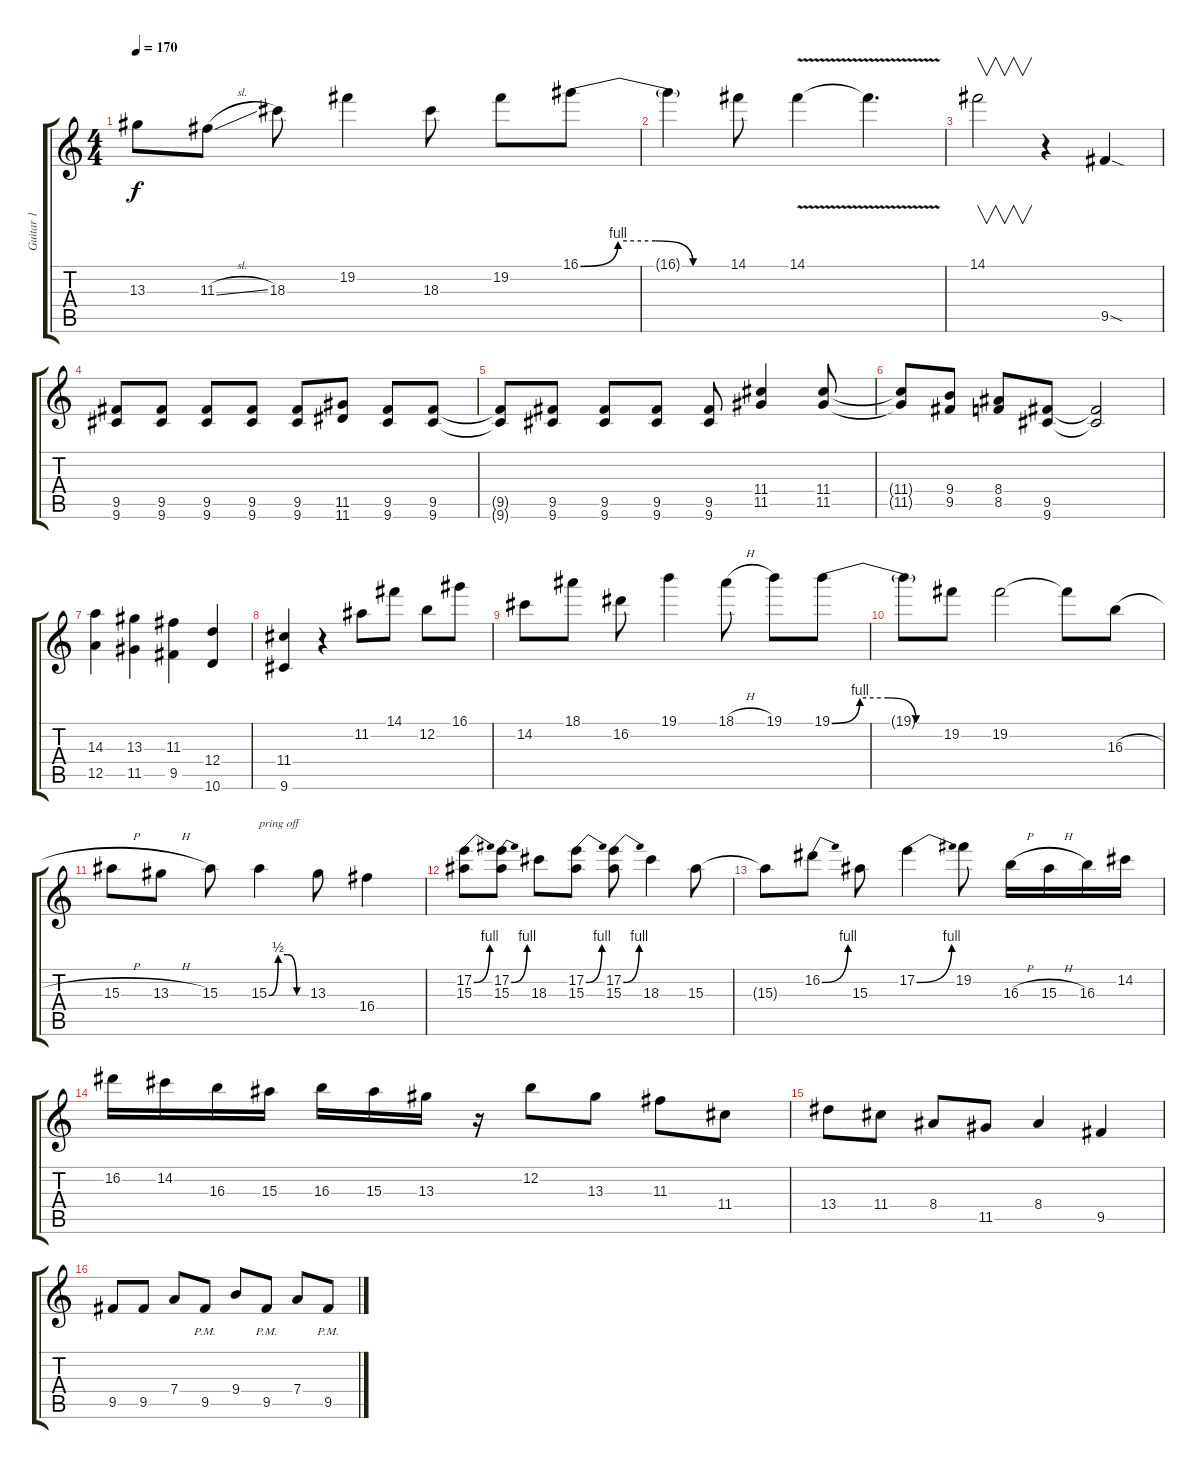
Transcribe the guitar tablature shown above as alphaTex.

\track ("Guitar 1" "Guitar 1") {instrument distortionguitar}
\staff {score tabs}
\tuning (E4 B3 G3 D3 A2 E2) {hide}
\ts (4 4)
\tempo 170
\clef g2
\ks c
13.3.8{dy f} 11.3{sl}.8 18.3.8 19.2.4 18.3.8 19.2.8 16.1{be (custom 0 0 15 4 30 4 45 0 60 0)}.8 |
16.1{t}.4 14.1.8 14.1{v}.4 14.1{t}.4{d} |
14.1.2{v} r.4 9.5{sod}.4 |
(9.5 9.6).8 (9.5 9.6).8 (9.5 9.6).8 (9.5 9.6).8 (9.5 9.6).8 (11.5 11.6).8 (9.5 9.6).8 (9.5 9.6).8 |
(9.5{t} 9.6{t}).8 (9.5 9.6).8 (9.5 9.6).8 (9.5 9.6).8 (9.5 9.6).8 (11.4 11.5).4 (11.4 11.5).8 |
(11.4{t} 11.5{t}).8 (9.4 9.5).8 (8.4 8.5).8 (9.5 9.6).8 (9.5{t} 9.6{t}).2 |
(14.3 12.5).4 (13.3 11.5).4 (11.3 9.5).4 (12.4 10.6).4 |
(11.4 9.6).4 r.4 11.2.8 14.1.8 12.2.8 16.1.8 |
14.2.8 18.1.8 16.2.8 19.1.4 18.1{h}.8 19.1.8 19.1{be (custom 0 0 15 4 30 4 45 0 60 0)}.8 |
19.1{t}.8 19.2.8 19.2.2 19.2{t}.8 16.3{h}.8 |
15.3{h}.8 13.3{h}.8 15.3.8 15.3{be (custom 0 0 15 2 30 2 45 0 60 0)}.4{txt "pring off"} 13.3.8 16.4.4 |
(17.2{be (bend 0 0 60 4)} 15.3).8 (17.2{be (bend 0 0 60 4)} 15.3).8 18.3.8 (17.2{be (bend 0 0 60 4)} 15.3).8 (17.2{be (bend 0 0 60 4)} 15.3).8 18.3.4 15.3.8 |
15.3{t}.8 16.2{be (bend 0 0 60 4)}.8 15.3.8 17.2{be (bend 0 0 60 4)}.4 19.2.8 16.3{h}.16 15.3{h}.16 16.3.16 14.2.16 |
16.2.16 14.2.16 16.3.16 15.3.16 16.3.16 15.3.16 13.3.16 r.16 12.2.8 13.3.8 11.3.8 11.4.8 |
13.4.8 11.4.8 8.4.8 11.5.8 8.4.4 9.5.4 |
9.5.8 9.5.8 7.4.8 9.5{pm}.8 9.4.8 9.5{pm}.8 7.4.8 9.5{pm}.8
